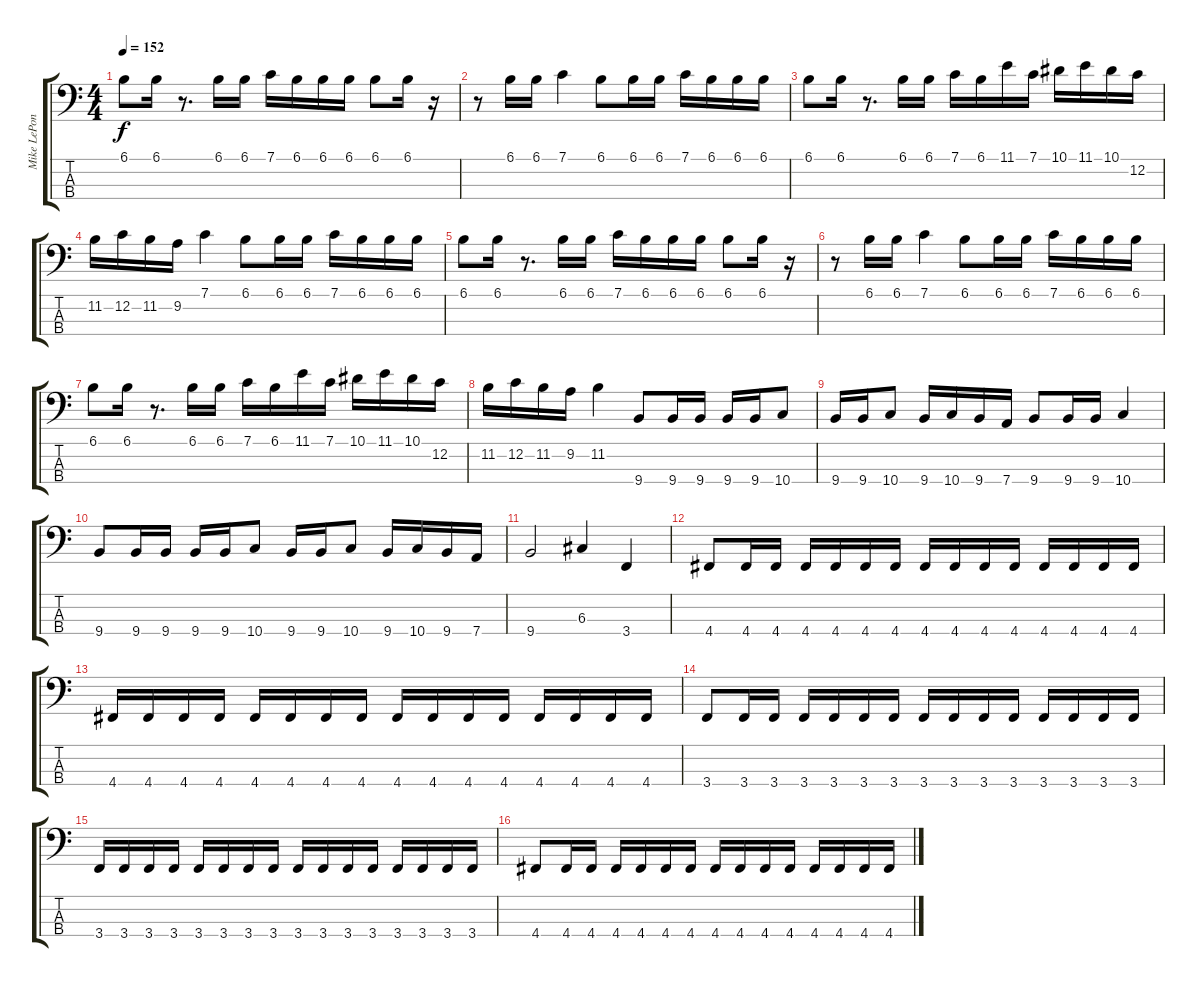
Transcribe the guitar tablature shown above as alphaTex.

\track ("Mike LePond" "Mike LePon") {instrument electricbassfinger}
\staff {score tabs}
\tuning (F2 C2 G1 D1) {hide}
\ts (4 4)
\tempo 152
\clef f4
\ks c
6.1.8{dy f} 6.1.16 r.8{d} 6.1.16 6.1.16 7.1.16 6.1.16 6.1.16 6.1.16 6.1.8 6.1.16 r.16 |
r.8 6.1.16 6.1.16 7.1.4 6.1.8 6.1.16 6.1.16 7.1.16 6.1.16 6.1.16 6.1.16 |
6.1.8 6.1.16 r.8{d} 6.1.16 6.1.16 7.1.16 6.1.16 11.1.16 7.1.16 10.1.16 11.1.16 10.1.16 12.2.16 |
11.2.16 12.2.16 11.2.16 9.2.16 7.1.4 6.1.8 6.1.16 6.1.16 7.1.16 6.1.16 6.1.16 6.1.16 |
6.1.8 6.1.16 r.8{d} 6.1.16 6.1.16 7.1.16 6.1.16 6.1.16 6.1.16 6.1.8 6.1.16 r.16 |
r.8 6.1.16 6.1.16 7.1.4 6.1.8 6.1.16 6.1.16 7.1.16 6.1.16 6.1.16 6.1.16 |
6.1.8 6.1.16 r.8{d} 6.1.16 6.1.16 7.1.16 6.1.16 11.1.16 7.1.16 10.1.16 11.1.16 10.1.16 12.2.16 |
11.2.16 12.2.16 11.2.16 9.2.16 11.2.4 9.4.8 9.4.16 9.4.16 9.4.16 9.4.16 10.4.8 |
9.4.16 9.4.16 10.4.8 9.4.16 10.4.16 9.4.16 7.4.16 9.4.8 9.4.16 9.4.16 10.4.4 |
9.4.8 9.4.16 9.4.16 9.4.16 9.4.16 10.4.8 9.4.16 9.4.16 10.4.8 9.4.16 10.4.16 9.4.16 7.4.16 |
9.4.2 6.3.4 3.4.4 |
4.4.8 4.4.16 4.4.16 4.4.16 4.4.16 4.4.16 4.4.16 4.4.16 4.4.16 4.4.16 4.4.16 4.4.16 4.4.16 4.4.16 4.4.16 |
4.4.16 4.4.16 4.4.16 4.4.16 4.4.16 4.4.16 4.4.16 4.4.16 4.4.16 4.4.16 4.4.16 4.4.16 4.4.16 4.4.16 4.4.16 4.4.16 |
3.4.8 3.4.16 3.4.16 3.4.16 3.4.16 3.4.16 3.4.16 3.4.16 3.4.16 3.4.16 3.4.16 3.4.16 3.4.16 3.4.16 3.4.16 |
3.4.16 3.4.16 3.4.16 3.4.16 3.4.16 3.4.16 3.4.16 3.4.16 3.4.16 3.4.16 3.4.16 3.4.16 3.4.16 3.4.16 3.4.16 3.4.16 |
4.4.8 4.4.16 4.4.16 4.4.16 4.4.16 4.4.16 4.4.16 4.4.16 4.4.16 4.4.16 4.4.16 4.4.16 4.4.16 4.4.16 4.4.16
